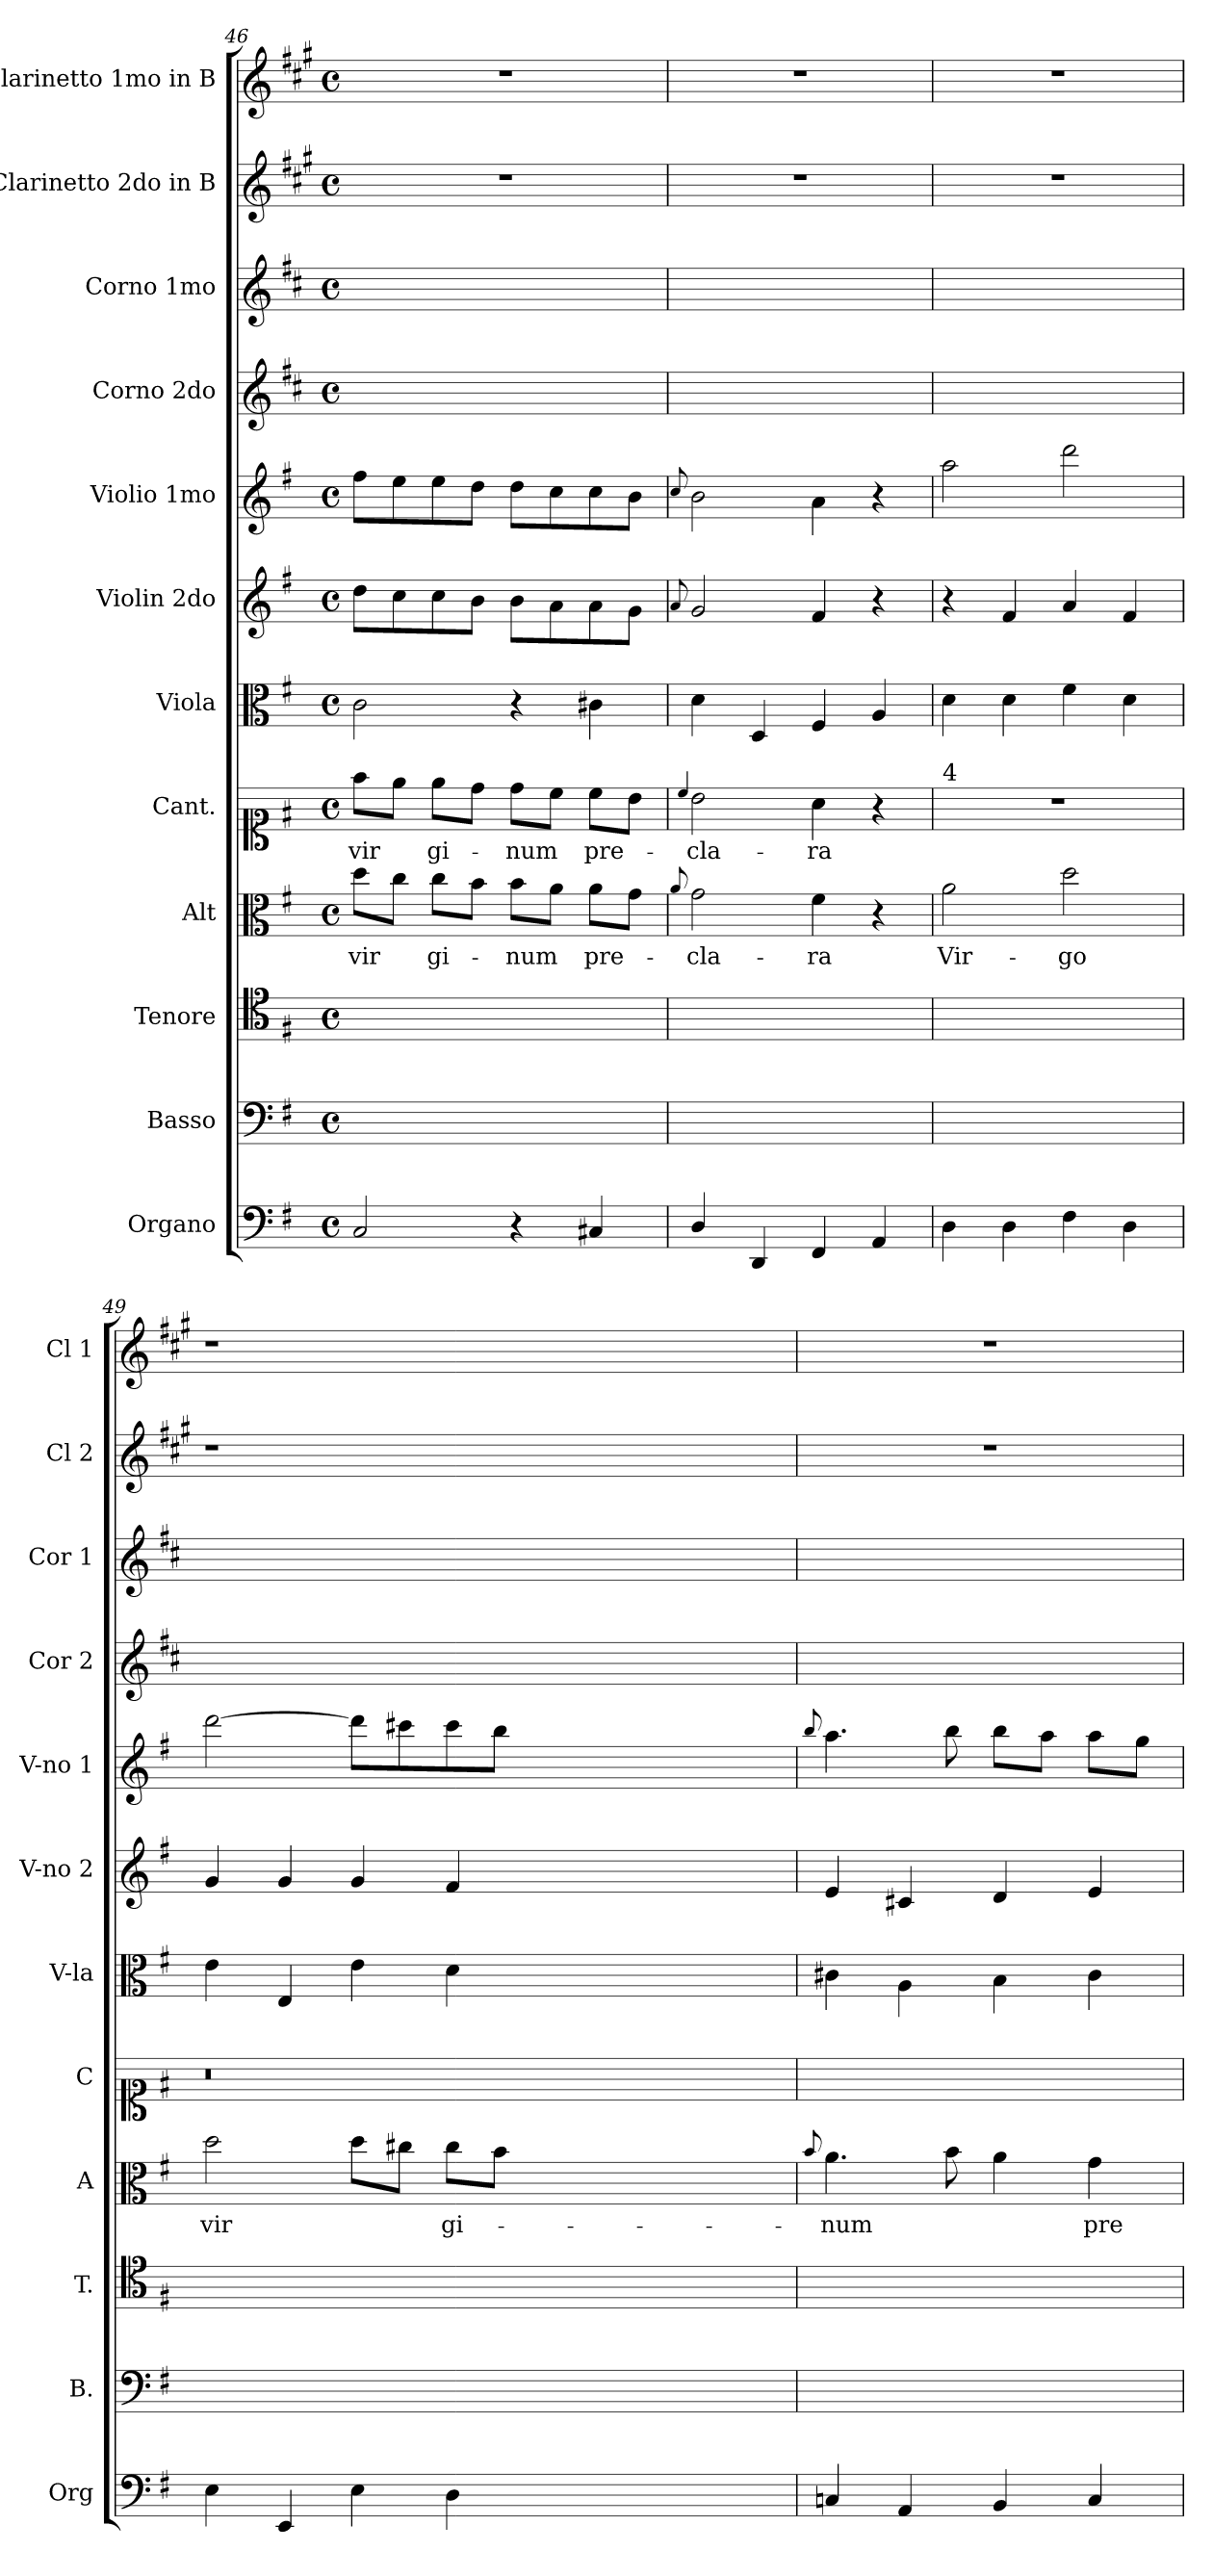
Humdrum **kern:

**kern	**kern	**kern	**kern	**text	**kern	**text	**kern	**kern	**kern	**kern	**kern	**kern	**kern
*part12	*part11	*part10	*part9	*part9	*part8	*part8	*part7	*part6	*part5	*part4	*part3	*part2	*part1
*staff12	*staff11	*staff10	*staff9	*staff9	*staff8	*staff8	*staff7	*staff6	*staff5	*staff4	*staff3	*staff2	*staff1
*I"Organo	*I"Basso	*I"Tenore	*I"Alt	*	*I"Cant.	*	*I"Viola	*I"Violin 2do	*I"Violio 1mo	*I"Corno 2do	*I"Corno 1mo	*I"Clarinetto 2do in B	*I"Clarinetto 1mo in B
*I'Org	*I'B.	*I'T.	*I'A	*	*I'C	*	*I'V-la	*I'V-no 2	*I'V-no 1	*I'Cor 2	*I'Cor 1	*I'Cl 2	*I'Cl 1
*clefF4	*clefF4	*clefC4	*clefC3	*	*clefC1	*	*clefC3	*clefG2	*clefG2	*clefG2	*clefG2	*clefG2	*clefG2
*	*	*	*	*	*	*	*	*	*	*ITrd4c7	*ITrd4c7	*ITrd1c2	*ITrd1c2
*k[f#]	*k[f#]	*k[f#]	*k[f#]	*	*k[f#]	*	*k[f#]	*k[f#]	*k[f#]	*k[f#]	*k[f#]	*k[f#]	*k[f#]
*M4/4	*M4/4	*M4/4	*M4/4	*	*M4/4	*	*M4/4	*M4/4	*M4/4	*M4/4	*M4/4	*M4/4	*M4/4
*met(c)	*met(c)	*met(c)	*met(c)	*	*met(c)	*	*met(c)	*met(c)	*met(c)	*met(c)	*met(c)	*met(c)	*met(c)
=46	=46	=46	=46	=46	=46	=46	=46	=46	=46	=46	=46	=46	=46
2C/	1ryy	1ryy	8dd\L	vir	8ff#\L	vir	2c\	8dd\L	8ff#\L	1ryy	1ryy	1r	1r
.	.	.	8cc\J	.	8ee\J	.	.	8cc\	8ee\	.	.	.	.
.	.	.	8cc\L	-gi-	8ee\L	-gi-	.	8cc\	8ee\	.	.	.	.
.	.	.	8b\J	.	8dd\J	.	.	8b\J	8dd\J	.	.	.	.
4r	.	.	8b\L	-num	8dd\L	-num	4r	8b\L	8dd\L	.	.	.	.
.	.	.	8a\J	.	8cc\J	.	.	8a\	8cc\	.	.	.	.
4C#X/	.	.	8a\L	-pre-	8cc\L	-pre-	4c#X\	8a\	8cc\	.	.	.	.
.	.	.	8g\J	.	8b\J	.	.	8g\J	8b\J	.	.	.	.
=47	=47	=47	=47	=47	=47	=47	=47	=47	=47	=47	=47	=47	=47
.	.	.	8qqa/	.	4qqcc/	.	.	8qqa/	8qqcc/	.	.	.	.
4D/	1ryy	1ryy	2g\	-cla-	2b\	-cla-	4d\	2g/	2b\	1ryy	1ryy	1r	1r
4DD/	.	.	.	.	.	.	4D/	.	.	.	.	.	.
4FF#/	.	.	4f#\	-ra	4a\	-ra	4F#/	4f#/	4a\	.	.	.	.
4AA/	.	.	4r	.	4r	.	4A/	4r	4r	.	.	.	.
=48	=48	=48	=48	=48	=48	=48	=48	=48	=48	=48	=48	=48	=48
!	!	!	!	!	!LO:TX:a:t=4	!	!	!	!	!	!	!	!
4D\	1ryy	1ryy	2a\	Vir-	1r	.	4d\	4r	2aa\	1ryy	1ryy	1r	1r
4D\	.	.	.	.	.	.	4d\	4f#/	.	.	.	.	.
4F#\	.	.	2dd\	-go	.	.	4f#\	4a/	2ddd\	.	.	.	.
4D\	.	.	.	.	.	.	4d\	4f#/	.	.	.	.	.
=49	=49	=49	=49	=49	=49	=49	=49	=49	=49	=49	=49	=49	=49
4E\	1ryy	1ryy	2dd\	vir	0.r	.	4e\	4g/	[2ddd\	1ryy	1ryy	1r	1r
4EE/	.	.	.	.	.	.	4E/	4g/	.	.	.	.	.
4E\	.	.	8dd\L	.	.	.	4e\	4g/	8ddd\L]	.	.	.	.
.	.	.	8cc#X\J	.	.	.	.	.	8ccc#X\	.	.	.	.
4D\	.	.	8cc#\L	-gi-	.	.	4d\	4f#/	8ccc#\	.	.	.	.
.	.	.	8b\J	.	.	.	.	.	8bb\J	.	.	.	.
0ryy	0ryy	0ryy	0ryy	.	.	.	0ryy	0ryy	0ryy	0ryy	0ryy	0ryy	0ryy
=50	=50	=50	=50	=50	=50	=50	=50	=50	=50	=50	=50	=50	=50
.	.	.	8qqb/	.	.	.	.	.	8qqbb/	.	.	.	.
4Cn/	1ryy	1ryy	4.a\	-num	1ryy	.	4c#X\	4e/	4.aa\	1ryy	1ryy	1r	1r
4AA/	.	.	.	.	.	.	4A\	4c#X/	.	.	.	.	.
.	.	.	8b\	.	.	.	.	.	8bb\	.	.	.	.
4BB/	.	.	4a\	.	.	.	4B\	4d/	8bb\L	.	.	.	.
.	.	.	.	.	.	.	.	.	8aa\J	.	.	.	.
4C/	.	.	4g\	-pre-	.	.	4c#\	4e/	8aa\L	.	.	.	.
.	.	.	.	.	.	.	.	.	8gg\J	.	.	.	.
=	=	=	=	=	=	=	=	=	=	=	=	=	=
*-	*-	*-	*-	*-	*-	*-	*-	*-	*-	*-	*-	*-	*-
